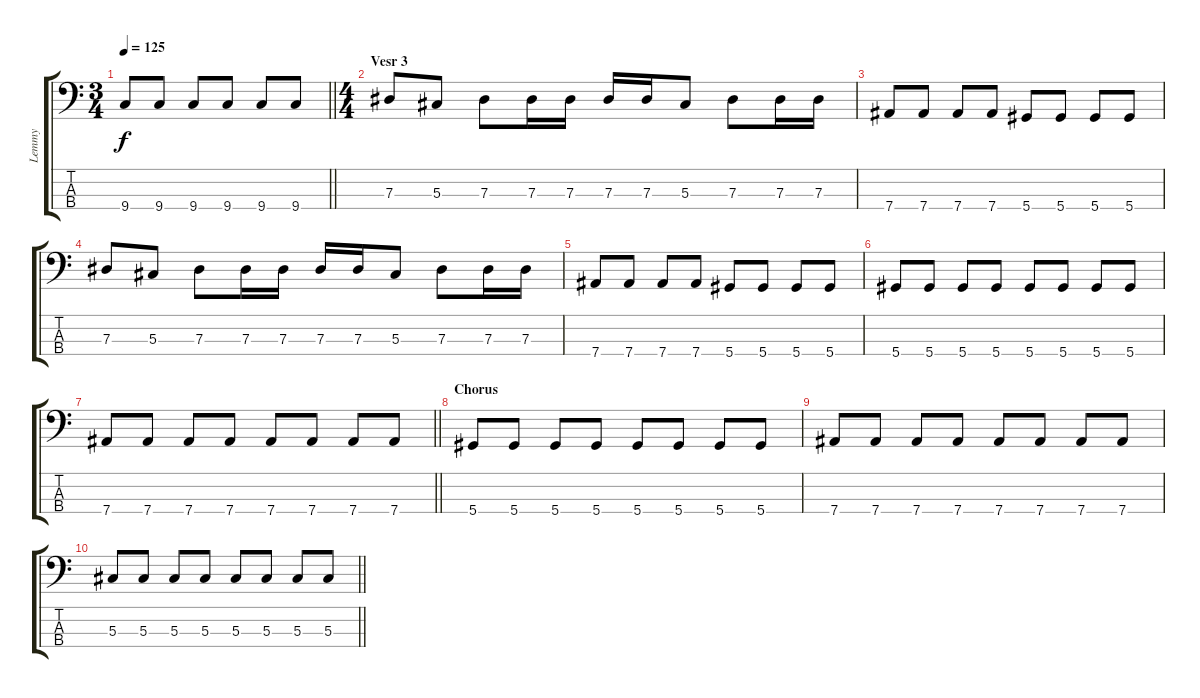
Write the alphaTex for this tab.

\track ("Lemmy" "Lemmy") {instrument distortionguitar}
\staff {score tabs}
\tuning (Gb2 Db2 Ab1 Eb1) {hide}
\ts (3 4)
\tempo 125
\clef f4
\barLineRight lightlight
\ks c
9.4.8{dy f} 9.4.8 9.4.8 9.4.8 9.4.8 9.4.8 |
\ts (4 4)
\section ("" "Vesr 3")
7.3.8 5.3.8 7.3.8 7.3.16 7.3.16 7.3.16 7.3.16 5.3.8 7.3.8 7.3.16 7.3.16 |
7.4.8 7.4.8 7.4.8 7.4.8 5.4.8 5.4.8 5.4.8 5.4.8 |
7.3.8 5.3.8 7.3.8 7.3.16 7.3.16 7.3.16 7.3.16 5.3.8 7.3.8 7.3.16 7.3.16 |
7.4.8 7.4.8 7.4.8 7.4.8 5.4.8 5.4.8 5.4.8 5.4.8 |
5.4.8 5.4.8 5.4.8 5.4.8 5.4.8 5.4.8 5.4.8 5.4.8 |
\barLineRight lightlight
7.4.8 7.4.8 7.4.8 7.4.8 7.4.8 7.4.8 7.4.8 7.4.8 |
\section ("" "Chorus")
5.4.8 5.4.8 5.4.8 5.4.8 5.4.8 5.4.8 5.4.8 5.4.8 |
7.4.8 7.4.8 7.4.8 7.4.8 7.4.8 7.4.8 7.4.8 7.4.8 |
\barLineRight lightlight
5.3.8 5.3.8 5.3.8 5.3.8 5.3.8 5.3.8 5.3.8 5.3.8
